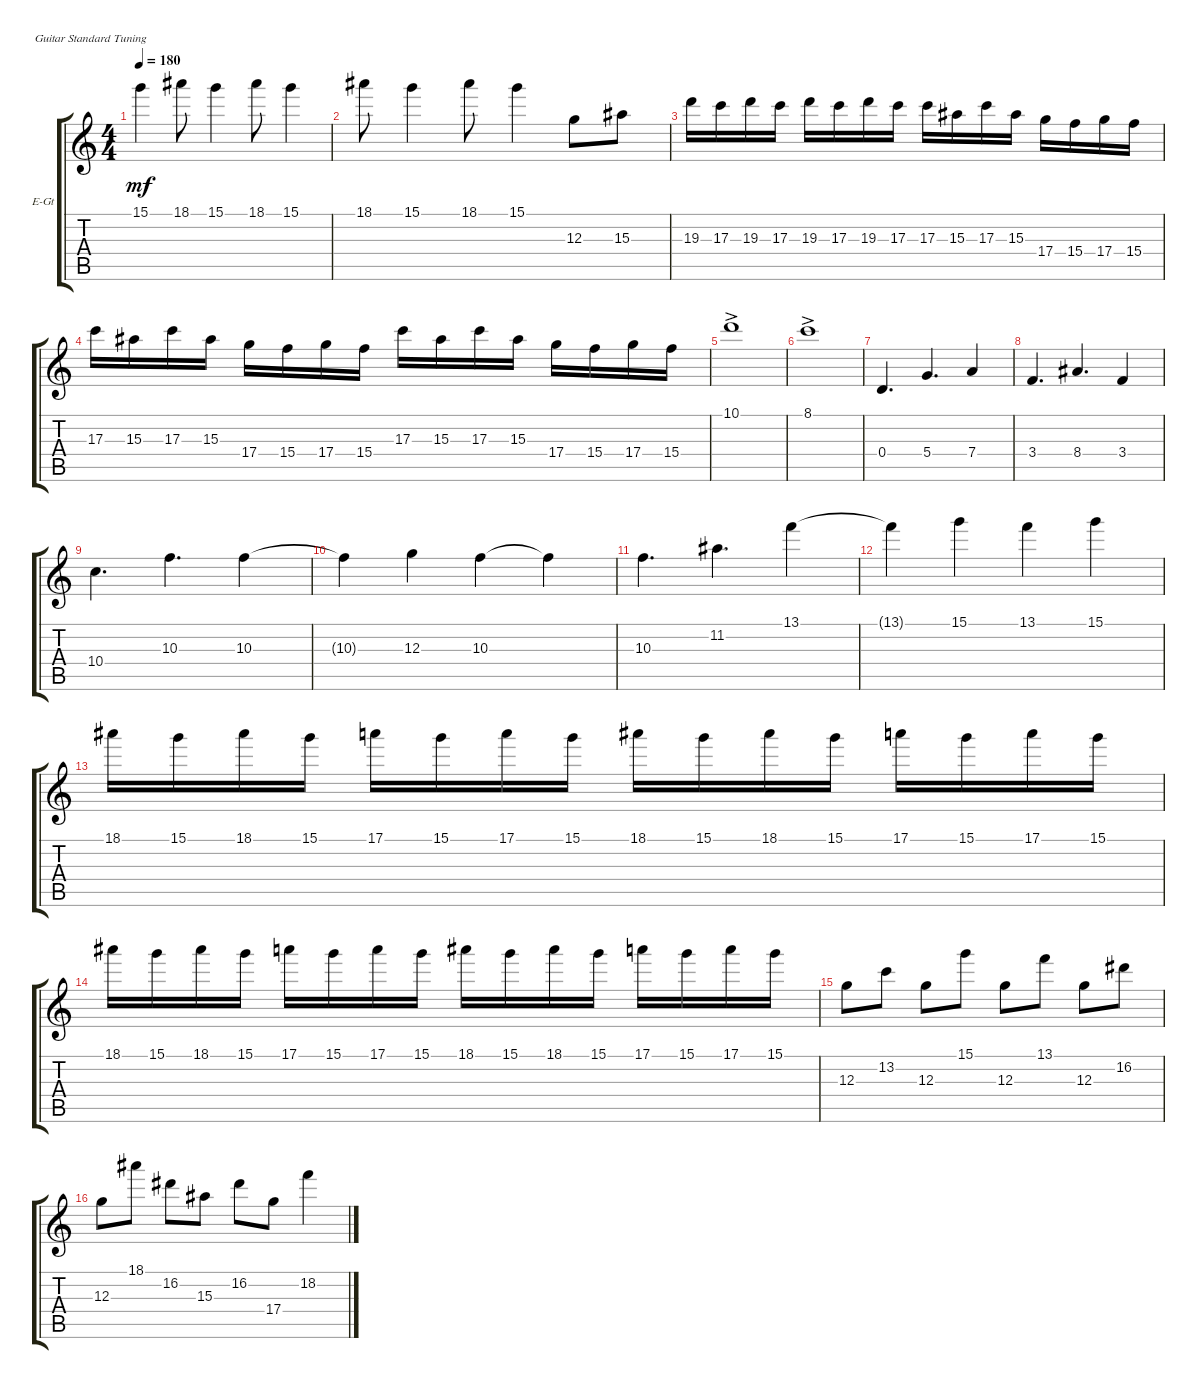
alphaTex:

\defaultSystemsLayout 4
\bracketExtendMode groupsimilarinstruments
\firstSystemTrackNameOrientation horizontal
\otherSystemsTrackNameOrientation horizontal
\track ("Electric Guitar" "E-Gt") {instrument overdrivenguitar}
\staff {score tabs}
\tuning (E4 B3 G3 D3 A2 E2)
\ts (4 4)
\tempo 180
\clef g2
\scale
0.333333
\ks c
15.1.4{dy mf} 18.1.8 15.1.4 18.1.8 15.1.4 |
\scale
0.333333 18.1.8 15.1.4 18.1.8 15.1.4 12.3.8 15.3.8 |
19.3.16 17.3.16 19.3.16 17.3.16 19.3.16 17.3.16 19.3.16 17.3.16 17.3.16 15.3.16 17.3.16 15.3.16 17.4.16 15.4.16 17.4.16 15.4.16 |
17.3.16 15.3.16 17.3.16 15.3.16 17.4.16 15.4.16 17.4.16 15.4.16 17.3.16 15.3.16 17.3.16 15.3.16 17.4.16 15.4.16 17.4.16 15.4.16 |
10.1{ac}.1 |
8.1{ac}.1 |
0.4.4{d} 5.4.4{d} 7.4.4 |
3.4.4{d} 8.4.4{d} 3.4.4 |
10.4.4{d} 10.3.4{d} 10.3.4 |
10.3{t}.4 12.3.4 10.3.4 10.3{t}.4 |
10.3.4{d} 11.2.4{d} 13.1.4 |
13.1{t}.4 15.1.4 13.1.4 15.1.4 |
\scale
0.414634 18.1.16 15.1.16 18.1.16 15.1.16 17.1.16 15.1.16 17.1.16 15.1.16 18.1.16 15.1.16 18.1.16 15.1.16 17.1.16 15.1.16 17.1.16 15.1.16 |
\scale
0.394567 18.1.16 15.1.16 18.1.16 15.1.16 17.1.16 15.1.16 17.1.16 15.1.16 18.1.16 15.1.16 18.1.16 15.1.16 17.1.16 15.1.16 17.1.16 15.1.16 |
\scale
0.190922 12.3.8 13.2.8 12.3.8 15.1.8 12.3.8 13.1.8 12.3.8 16.2.8 |
12.3.8 18.1.8 16.2.8 15.3.8 16.2.8 17.4.8 18.2.4
